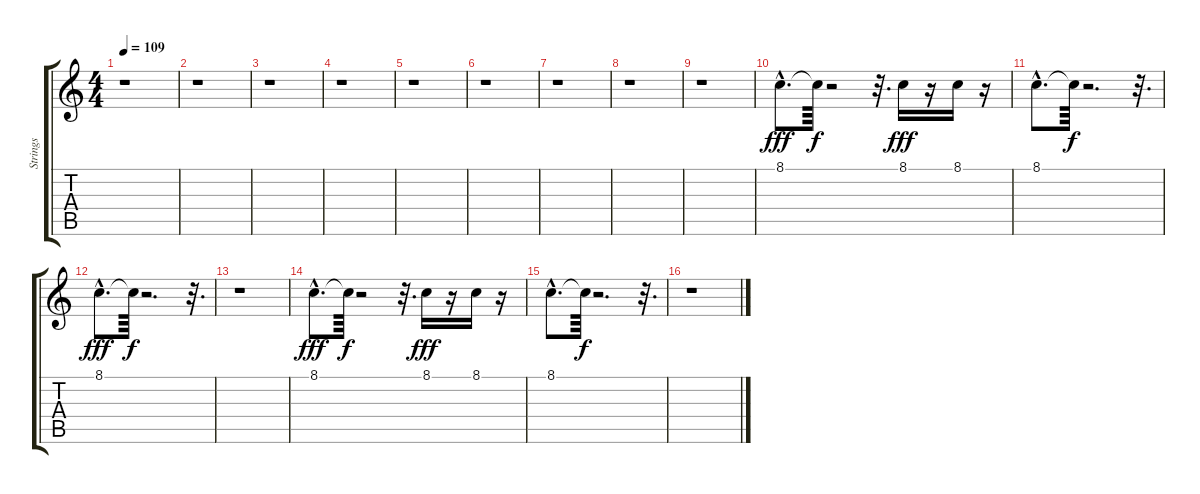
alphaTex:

\track ("Strings" "Strings") {instrument stringensemble1}
\staff {score tabs}
\tuning (E4 B3 G3 D3 A2 E2) {hide}
\ts (4 4)
\tempo 109
\clef g2
\ks c
r.1{dy f} |
r.1 |
r.1 |
r.1 |
r.1 |
r.1 |
r.1 |
r.1 |
r.1 |
8.1{hac}.8{d dy fff} 8.1{t}.64{dy f} r.2 r.32{d} 8.1.16{dy fff} r.16 8.1.16 r.16 |
8.1{hac}.8{d} 8.1{t}.64{dy f} r.2{d} r.32{d} |
8.1{hac}.8{d dy fff} 8.1{t}.64{dy f} r.2{d} r.32{d} |
r.1 |
8.1{hac}.8{d dy fff} 8.1{t}.64{dy f} r.2 r.32{d} 8.1.16{dy fff} r.16 8.1.16 r.16 |
8.1{hac}.8{d} 8.1{t}.64{dy f} r.2{d} r.32{d} |
r.1
